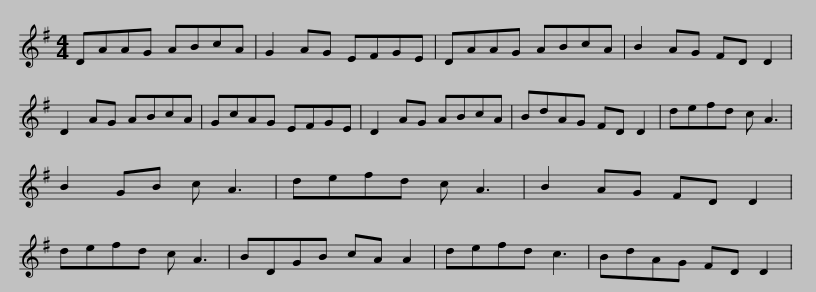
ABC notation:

X:1
L:1/8
M:4/4
I:linebreak $
K:G
V:1 treble
V:1
 DAAG ABcA | G2 AG EFGE | DAAG ABcA | B2 AG FD D2 | D2 AG ABcA | %5
 GcAG EFGE |$ D2 AG ABcA | BdAG FD D2 | defd c A3 | B2 GB c A3 | %10
 defd c A3 | B2 AG FD D2 | defd c A3 |$ BDGB cA A2 | defd c3 | %15
 BdAG FD D2 | %16
